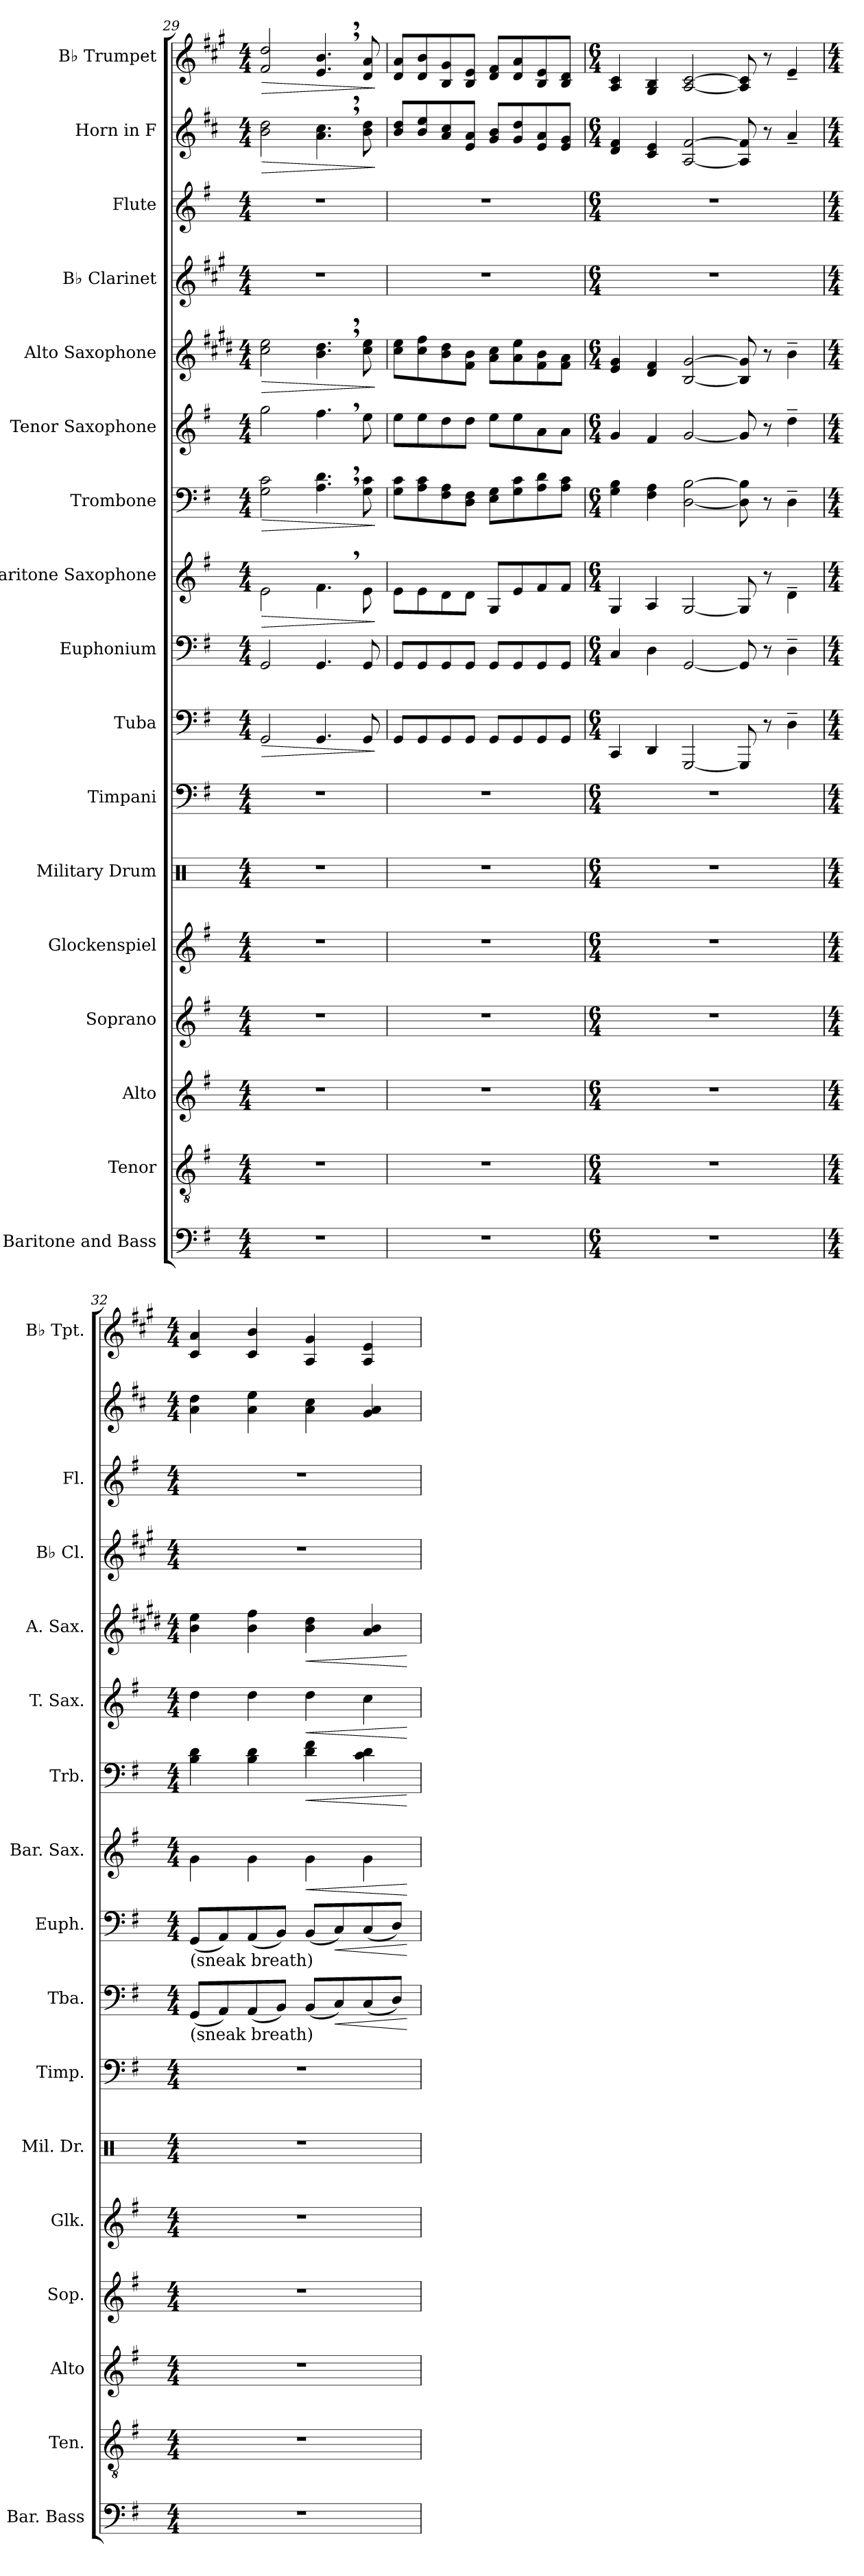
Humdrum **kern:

**kern	**kern	**kern	**kern	**kern	**kern	**kern	**kern	**dynam	**kern	**dynam	**kern	**dynam	**kern	**dynam	**kern	**dynam	**kern	**dynam	**kern	**kern	**kern	**dynam	**kern	**dynam
*part17	*part16	*part15	*part14	*part13	*part12	*part11	*part10	*part10	*part9	*part9	*part8	*part8	*part7	*part7	*part6	*part6	*part5	*part5	*part4	*part3	*part2	*part2	*part1	*part1
*staff17	*staff16	*staff15	*staff14	*staff13	*staff12	*staff11	*staff10	*staff10	*staff9	*staff9	*staff8	*staff8	*staff7	*staff7	*staff6	*staff6	*staff5	*staff5	*staff4	*staff3	*staff2	*staff2	*staff1	*staff1
*I"Baritone and Bass	*I"Tenor	*I"Alto	*I"Soprano	*I"Glockenspiel	*I"Military Drum	*I"Timpani	*I"Tuba	*	*I"Euphonium	*	*I"Baritone Saxophone	*	*I"Trombone	*	*I"Tenor Saxophone	*	*I"Alto Saxophone	*	*I"B♭ Clarinet	*I"Flute	*I"Horn in F	*	*I"B♭ Trumpet	*
*I'Bar. Bass	*I'Ten.	*I'Alto	*I'Sop.	*I'Glk.	*I'Mil. Dr.	*I'Timp.	*I'Tba.	*	*I'Euph.	*	*I'Bar. Sax.	*	*I'Trb.	*	*I'T. Sax.	*	*I'A. Sax.	*	*I'B♭ Cl.	*I'Fl.	*	*	*I'B♭ Tpt.	*
*clefF4	*clefGv2	*clefG2	*clefG2	*clefG2	*clefX	*clefF4	*clefF4	*	*clefF4	*	*clefG2	*	*clefF4	*	*clefG2	*	*clefG2	*	*clefG2	*clefG2	*clefG2	*	*clefG2	*
*	*	*	*	*ITrd-14c-24	*	*	*	*	*	*	*ITrd12c21	*	*	*	*ITrd8c14	*	*ITrd5c9	*	*ITrd1c2	*	*ITrd4c7	*	*ITrd1c2	*
*k[f#]	*k[f#]	*k[f#]	*k[f#]	*k[f#]	*k[]	*k[f#]	*k[f#]	*	*k[f#]	*	*k[f#]	*	*k[f#]	*	*k[f#]	*	*k[f#]	*	*k[f#]	*k[f#]	*k[f#]	*	*k[f#]	*
*M4/4	*M4/4	*M4/4	*M4/4	*M4/4	*M4/4	*M4/4	*M4/4	*	*M4/4	*	*M4/4	*	*M4/4	*	*M4/4	*	*M4/4	*	*M4/4	*M4/4	*M4/4	*	*M4/4	*
=29	=29	=29	=29	=29	=29	=29	=29	=29	=29	=29	=29	=29	=29	=29	=29	=29	=29	=29	=29	=29	=29	=29	=29	=29
!	!	!	!	!	!	!	!	!LO:HP:b	!	!	!	!LO:HP:b	!	!LO:HP:b	!	!	!	!LO:HP:b	!	!	!	!LO:HP:b	!	!LO:HP:b
1r	1r	1r	1r	1r	1r	1r	2GG/	>	2GG/	.	2E\	>	2G\ 2c\	>	2g\	.	2e\ 2g\	>	1r	1r	2e\ 2g\	>	2e/ 2cc/	>
.	.	.	.	.	.	.	4.GG/	.	4.GG/	.	4.F#,\	.	4.A\, 4.d\,	.	4.f#,\	.	4.d\, 4.f#\,	.	.	.	4.d\, 4.f#\,	.	4.d/, 4.a/,	.
.	.	.	.	.	.	.	8GG/	.	8GG/	.	8E\	.	8G\ 8c\	.	8e\	.	8e\ 8g\	.	.	.	8e\ 8g\	.	8c/ 8g/	.
.	.	.	.	.	.	.	.	]	.	.	.	]	.	]	.	.	.	]	.	.	.	]	.	]
=30	=30	=30	=30	=30	=30	=30	=30	=30	=30	=30	=30	=30	=30	=30	=30	=30	=30	=30	=30	=30	=30	=30	=30	=30
1r	1r	1r	1r	1r	1r	1r	8GG/L	.	8GG/L	.	8E\L	.	8G\ 8c\L	.	8e\L	.	8e\ 8g\L	.	1r	1r	8e/ 8g/L	.	8c/ 8g/L	.
.	.	.	.	.	.	.	8GG/	.	8GG/	.	8E\	.	8A\ 8c\	.	8e\	.	8e\ 8a\	.	.	.	8e/ 8a/	.	8c/ 8a/	.
.	.	.	.	.	.	.	8GG/	.	8GG/	.	8D\	.	8F#\ 8A\	.	8d\	.	8d\ 8f#\	.	.	.	8d/ 8f#/	.	8A/ 8f#/	.
.	.	.	.	.	.	.	8GG/J	.	8GG/J	.	8D\J	.	8D\ 8F#\J	.	8d\J	.	8A\ 8d\J	.	.	.	8A/ 8d/J	.	8A/ 8d/J	.
.	.	.	.	.	.	.	8GG/L	.	8GG/L	.	8GG/L	.	8E\ 8G\L	.	8e\L	.	8c\ 8e\L	.	.	.	8c/ 8e/L	.	8c/ 8e/L	.
.	.	.	.	.	.	.	8GG/	.	8GG/	.	8E/	.	8G\ 8c\	.	8e\	.	8c\ 8g\	.	.	.	8c/ 8g/	.	8c/ 8g/	.
.	.	.	.	.	.	.	8GG/	.	8GG/	.	8F#/	.	8A\ 8d\	.	8A\	.	8A\ 8d\	.	.	.	8A/ 8d/	.	8A/ 8d/	.
.	.	.	.	.	.	.	8GG/J	.	8GG/J	.	8F#/J	.	8A\ 8c\J	.	8A\J	.	8A\ 8c\J	.	.	.	8A/ 8c/J	.	8A/ 8c/J	.
=31	=31	=31	=31	=31	=31	=31	=31	=31	=31	=31	=31	=31	=31	=31	=31	=31	=31	=31	=31	=31	=31	=31	=31	=31
*M6/4	*M6/4	*M6/4	*M6/4	*M6/4	*M6/4	*M6/4	*M6/4	*	*M6/4	*	*M6/4	*	*M6/4	*	*M6/4	*	*M6/4	*	*M6/4	*M6/4	*M6/4	*	*M6/4	*
1.r	1.r	1.r	1.r	1.r	1.r	1.r	4CC/	.	4C/	.	4GG/	.	4G\ 4B\	.	4G/	.	4G/ 4B/	.	1.r	1.r	4G/ 4B/	.	4G/ 4B/	.
.	.	.	.	.	.	.	4DD/	.	4D\	.	4AA/	.	4F#\ 4A\	.	4F#/	.	4F#/ 4A/	.	.	.	4F#/ 4A/	.	4F#/ 4A/	.
.	.	.	.	.	.	.	[2GGG/	.	[2GG/	.	[2GG/	.	[2D\ [2B\	.	[2G/	.	[2D/ [2B/	.	.	.	[2D/ [2B/	.	[2G/ [2B/	.
.	.	.	.	.	.	.	8GGG/]	.	8GG/]	.	8GG/]	.	8D\] 8B\]	.	8G/]	.	8D/] 8B/]	.	.	.	8D/] 8B/]	.	8G/] 8B/]	.
.	.	.	.	.	.	.	8r	.	8r	.	8r	.	8r	.	8r	.	8r	.	.	.	8r	.	8r	.
.	.	.	.	.	.	.	4D~\	.	4D~\	.	4D~\	.	4D~\	.	4d~\	.	4d~\	.	.	.	4d~/	.	4d~/	.
=32	=32	=32	=32	=32	=32	=32	=32	=32	=32	=32	=32	=32	=32	=32	=32	=32	=32	=32	=32	=32	=32	=32	=32	=32
*M4/4	*M4/4	*M4/4	*M4/4	*M4/4	*M4/4	*M4/4	*M4/4	*	*M4/4	*	*M4/4	*	*M4/4	*	*M4/4	*	*M4/4	*	*M4/4	*M4/4	*M4/4	*	*M4/4	*
!	!	!	!	!	!	!	!	!	!LO:TX:b:t=(sneak breath)	!	!	!	!	!	!	!	!	!	!	!	!	!	!	!
!	!	!	!	!	!	!	!LO:TX:b:t=(sneak breath)	!	!	!	!	!	!	!	!	!	!	!	!	!	!	!	!	!
1r	1r	1r	1r	1r	1r	1r	(8GG/L	.	(8GG/L	.	4G\	.	4B\ 4d\	.	4d\	.	4d\ 4g\	.	1r	1r	4d\ 4g\	.	4B/ 4g/	.
.	.	.	.	.	.	.	8AA/)	.	8AA/)	.	.	.	.	.	.	.	.	.	.	.	.	.	.	.
.	.	.	.	.	.	.	(8AA/	.	(8AA/	.	4G\	.	4B\ 4d\	.	4d\	.	4d\ 4a\	.	.	.	4d\ 4a\	.	4B/ 4a/	.
.	.	.	.	.	.	.	8BB/J)	.	8BB/J)	.	.	.	.	.	.	.	.	.	.	.	.	.	.	.
!	!	!	!	!	!	!	!	!	!	!	!	!LO:HP:b	!	!LO:HP:b	!	!LO:HP:b	!	!LO:HP:b	!	!	!	!	!	!
.	.	.	.	.	.	.	(8BB/L	.	(8BB/L	.	4G\	<	4d\ 4f#\	<	4d\	<	4d\ 4f#\	<	.	.	4d\ 4f#\	.	4G/ 4f#/	.
!	!	!	!	!	!	!	!	!LO:HP:b	!	!LO:HP:b	!	!	!	!	!	!	!	!	!	!	!	!	!	!
.	.	.	.	.	.	.	8C/)	<	8C/)	<	.	.	.	.	.	.	.	.	.	.	.	.	.	.
.	.	.	.	.	.	.	(8C/	.	(8C/	.	4G\	.	4c\ 4d\	.	4c\	.	4c/ 4d/	.	.	.	4c/ 4d/	.	4G/ 4d/	.
.	.	.	.	.	.	.	8D/J)	.	8D/J)	.	.	.	.	.	.	.	.	.	.	.	.	.	.	.
.	.	.	.	.	.	.	.	[	.	[	.	[	.	[	.	[	.	[	.	.	.	.	.	.
=	=	=	=	=	=	=	=	=	=	=	=	=	=	=	=	=	=	=	=	=	=	=	=	=
*-	*-	*-	*-	*-	*-	*-	*-	*-	*-	*-	*-	*-	*-	*-	*-	*-	*-	*-	*-	*-	*-	*-	*-	*-
